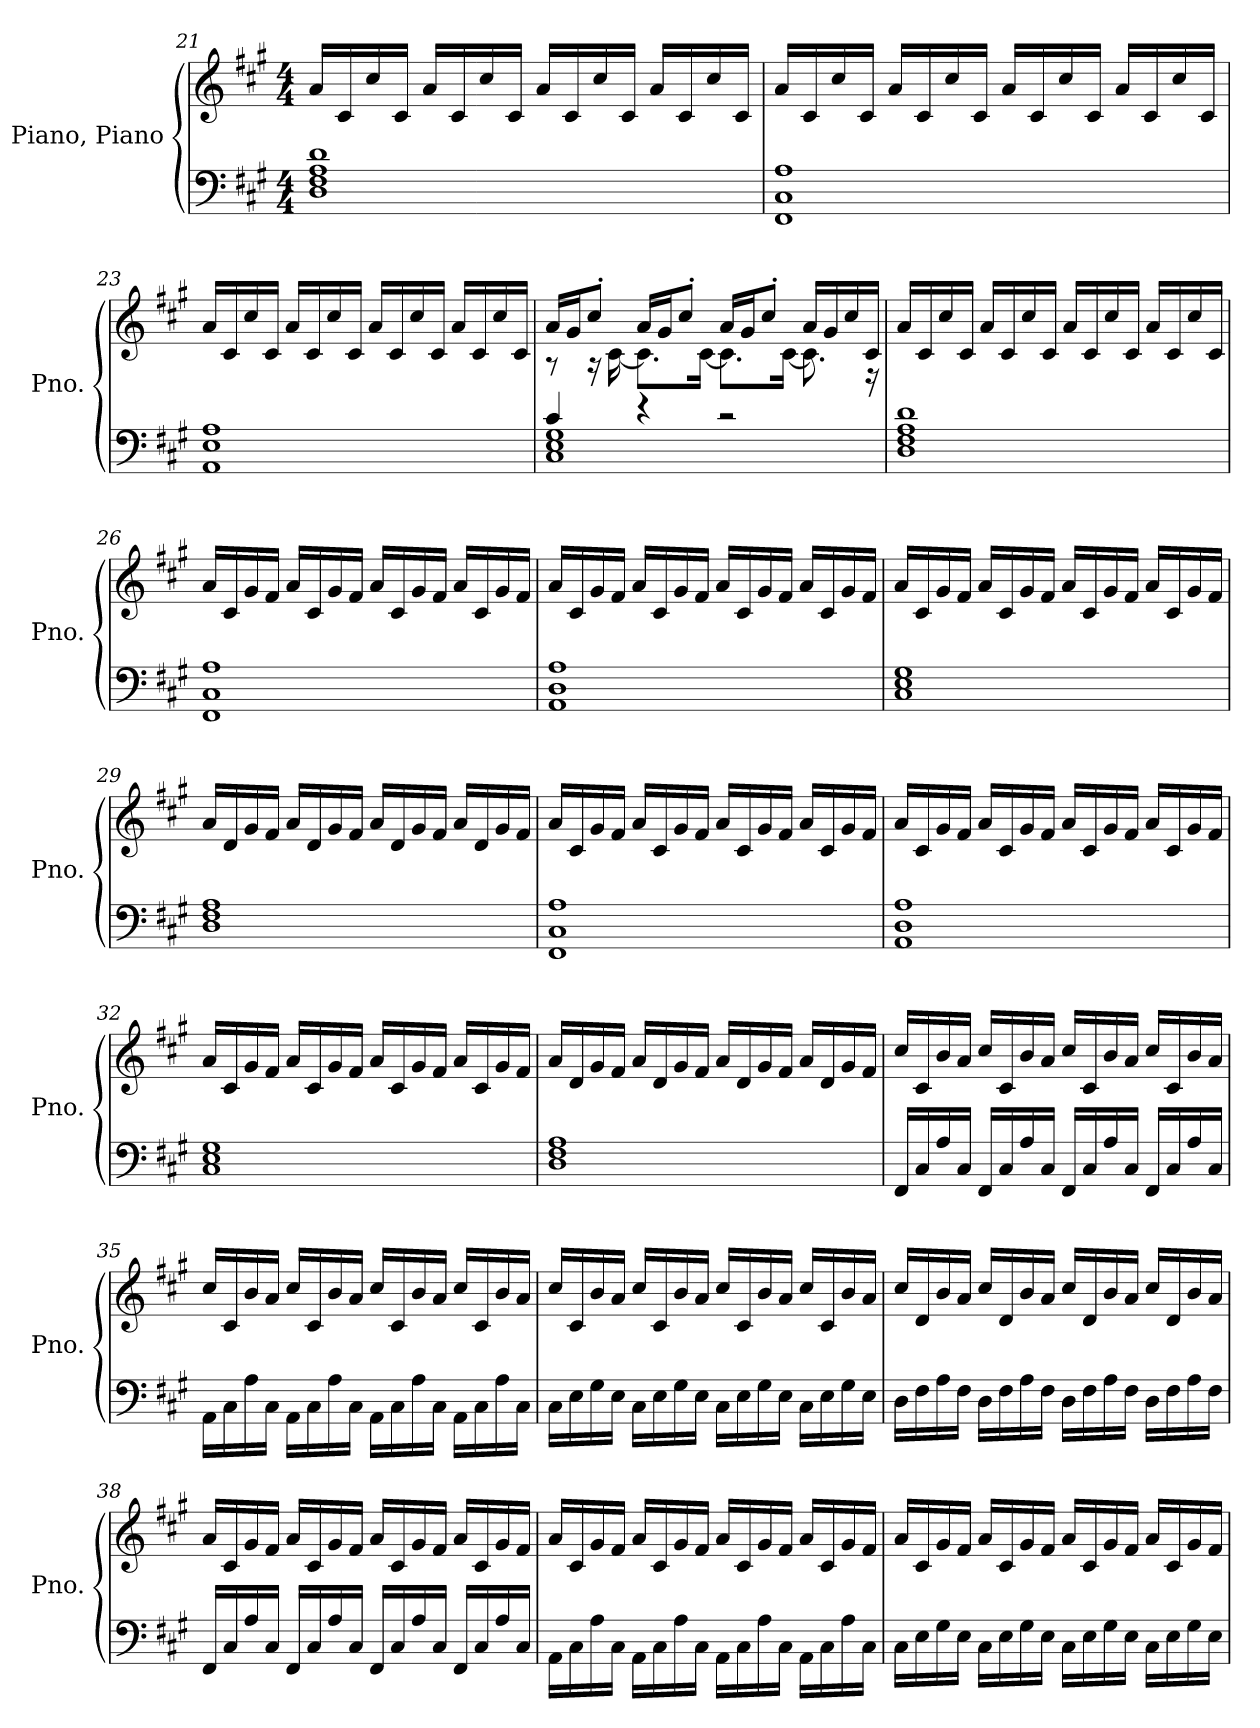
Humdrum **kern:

**kern	**kern
*part1	*part1
*staff2	*staff1
*I"Piano, Piano	*
*I'Pno.	*
!!LO:LB:g=z
*clefF4	*clefG2
*k[f#c#g#]	*k[f#c#g#]
*M4/4	*M4/4
=21	=21
1D 1F# 1A 1d	16a/LL
.	16c#/
.	16cc#/
.	16c#/JJ
.	16a/LL
.	16c#/
.	16cc#/
.	16c#/JJ
.	16a/LL
.	16c#/
.	16cc#/
.	16c#/JJ
.	16a/LL
.	16c#/
.	16cc#/
.	16c#/JJ
=22	=22
1FF# 1C# 1A	16a/LL
.	16c#/
.	16cc#/
.	16c#/JJ
.	16a/LL
.	16c#/
.	16cc#/
.	16c#/JJ
.	16a/LL
.	16c#/
.	16cc#/
.	16c#/JJ
.	16a/LL
.	16c#/
.	16cc#/
.	16c#/JJ
!!LO:LB:g=z
=23	=23
1AA 1E 1A	16a/LL
.	16c#/
.	16cc#/
.	16c#/JJ
.	16a/LL
.	16c#/
.	16cc#/
.	16c#/JJ
.	16a/LL
.	16c#/
.	16cc#/
.	16c#/JJ
.	16a/LL
.	16c#/
.	16cc#/
.	16c#/JJ
=24	=24
*^	*^
4c#/	1C# 1E 1G#	16a/LL	8r
.	.	16g#/J	.
.	.	8cc#'/J	16r
.	.	.	[16c#\
4r	.	16a/LL	8.c#\L]
.	.	16g#/J	.
.	.	8cc#'/J	.
.	.	.	[16c#\Jk
2r	.	16a/LL	8.c#\L]
.	.	16g#/J	.
.	.	8cc#'/J	.
.	.	.	[16c#\Jk
.	.	16a/LL	8.c#\]
.	.	16g#/	.
.	.	16cc#/	.
.	.	16c#/JJ	16r
*v	*v	*	*
*	*v	*v
!!LO:LB:g=z
=25	=25
1D 1F# 1A 1d	16a/LL
.	16c#/
.	16cc#/
.	16c#/JJ
.	16a/LL
.	16c#/
.	16cc#/
.	16c#/JJ
.	16a/LL
.	16c#/
.	16cc#/
.	16c#/JJ
.	16a/LL
.	16c#/
.	16cc#/
.	16c#/JJ
=26	=26
1FF# 1C# 1A	16a/LL
.	16c#/
.	16g#/
.	16f#/JJ
.	16a/LL
.	16c#/
.	16g#/
.	16f#/JJ
.	16a/LL
.	16c#/
.	16g#/
.	16f#/JJ
.	16a/LL
.	16c#/
.	16g#/
.	16f#/JJ
!!LO:LB:g=z
=27	=27
1AA 1D 1A	16a/LL
.	16c#/
.	16g#/
.	16f#/JJ
.	16a/LL
.	16c#/
.	16g#/
.	16f#/JJ
.	16a/LL
.	16c#/
.	16g#/
.	16f#/JJ
.	16a/LL
.	16c#/
.	16g#/
.	16f#/JJ
=28	=28
1C# 1E 1G#	16a/LL
.	16c#/
.	16g#/
.	16f#/JJ
.	16a/LL
.	16c#/
.	16g#/
.	16f#/JJ
.	16a/LL
.	16c#/
.	16g#/
.	16f#/JJ
.	16a/LL
.	16c#/
.	16g#/
.	16f#/JJ
!!LO:PB:g=z
=29	=29
1D 1F# 1A	16a/LL
.	16d/
.	16g#/
.	16f#/JJ
.	16a/LL
.	16d/
.	16g#/
.	16f#/JJ
.	16a/LL
.	16d/
.	16g#/
.	16f#/JJ
.	16a/LL
.	16d/
.	16g#/
.	16f#/JJ
=30	=30
1FF# 1C# 1A	16a/LL
.	16c#/
.	16g#/
.	16f#/JJ
.	16a/LL
.	16c#/
.	16g#/
.	16f#/JJ
.	16a/LL
.	16c#/
.	16g#/
.	16f#/JJ
.	16a/LL
.	16c#/
.	16g#/
.	16f#/JJ
!!LO:LB:g=z
=31	=31
1AA 1D 1A	16a/LL
.	16c#/
.	16g#/
.	16f#/JJ
.	16a/LL
.	16c#/
.	16g#/
.	16f#/JJ
.	16a/LL
.	16c#/
.	16g#/
.	16f#/JJ
.	16a/LL
.	16c#/
.	16g#/
.	16f#/JJ
=32	=32
1C# 1E 1G#	16a/LL
.	16c#/
.	16g#/
.	16f#/JJ
.	16a/LL
.	16c#/
.	16g#/
.	16f#/JJ
.	16a/LL
.	16c#/
.	16g#/
.	16f#/JJ
.	16a/LL
.	16c#/
.	16g#/
.	16f#/JJ
!!LO:LB:g=z
=33	=33
1D 1F# 1A	16a/LL
.	16d/
.	16g#/
.	16f#/JJ
.	16a/LL
.	16d/
.	16g#/
.	16f#/JJ
.	16a/LL
.	16d/
.	16g#/
.	16f#/JJ
.	16a/LL
.	16d/
.	16g#/
.	16f#/JJ
=34	=34
16FF#/LL	16cc#/LL
16C#/	16c#/
16A/	16b/
16C#/JJ	16a/JJ
16FF#/LL	16cc#/LL
16C#/	16c#/
16A/	16b/
16C#/JJ	16a/JJ
16FF#/LL	16cc#/LL
16C#/	16c#/
16A/	16b/
16C#/JJ	16a/JJ
16FF#/LL	16cc#/LL
16C#/	16c#/
16A/	16b/
16C#/JJ	16a/JJ
!!LO:LB:g=z
=35	=35
16AA\LL	16cc#/LL
16C#\	16c#/
16A\	16b/
16C#\JJ	16a/JJ
16AA\LL	16cc#/LL
16C#\	16c#/
16A\	16b/
16C#\JJ	16a/JJ
16AA\LL	16cc#/LL
16C#\	16c#/
16A\	16b/
16C#\JJ	16a/JJ
16AA\LL	16cc#/LL
16C#\	16c#/
16A\	16b/
16C#\JJ	16a/JJ
=36	=36
16C#\LL	16cc#/LL
16E\	16c#/
16G#\	16b/
16E\JJ	16a/JJ
16C#\LL	16cc#/LL
16E\	16c#/
16G#\	16b/
16E\JJ	16a/JJ
16C#\LL	16cc#/LL
16E\	16c#/
16G#\	16b/
16E\JJ	16a/JJ
16C#\LL	16cc#/LL
16E\	16c#/
16G#\	16b/
16E\JJ	16a/JJ
!!LO:LB:g=z
=37	=37
16D\LL	16cc#/LL
16F#\	16d/
16A\	16b/
16F#\JJ	16a/JJ
16D\LL	16cc#/LL
16F#\	16d/
16A\	16b/
16F#\JJ	16a/JJ
16D\LL	16cc#/LL
16F#\	16d/
16A\	16b/
16F#\JJ	16a/JJ
16D\LL	16cc#/LL
16F#\	16d/
16A\	16b/
16F#\JJ	16a/JJ
=38	=38
16FF#/LL	16a/LL
16C#/	16c#/
16A/	16g#/
16C#/JJ	16f#/JJ
16FF#/LL	16a/LL
16C#/	16c#/
16A/	16g#/
16C#/JJ	16f#/JJ
16FF#/LL	16a/LL
16C#/	16c#/
16A/	16g#/
16C#/JJ	16f#/JJ
16FF#/LL	16a/LL
16C#/	16c#/
16A/	16g#/
16C#/JJ	16f#/JJ
!!LO:LB:g=z
=39	=39
16AA\LL	16a/LL
16C#\	16c#/
16A\	16g#/
16C#\JJ	16f#/JJ
16AA\LL	16a/LL
16C#\	16c#/
16A\	16g#/
16C#\JJ	16f#/JJ
16AA\LL	16a/LL
16C#\	16c#/
16A\	16g#/
16C#\JJ	16f#/JJ
16AA\LL	16a/LL
16C#\	16c#/
16A\	16g#/
16C#\JJ	16f#/JJ
=40	=40
16C#\LL	16a/LL
16E\	16c#/
16G#\	16g#/
16E\JJ	16f#/JJ
16C#\LL	16a/LL
16E\	16c#/
16G#\	16g#/
16E\JJ	16f#/JJ
16C#\LL	16a/LL
16E\	16c#/
16G#\	16g#/
16E\JJ	16f#/JJ
16C#\LL	16a/LL
16E\	16c#/
16G#\	16g#/
16E\JJ	16f#/JJ
=	=
*-	*-
